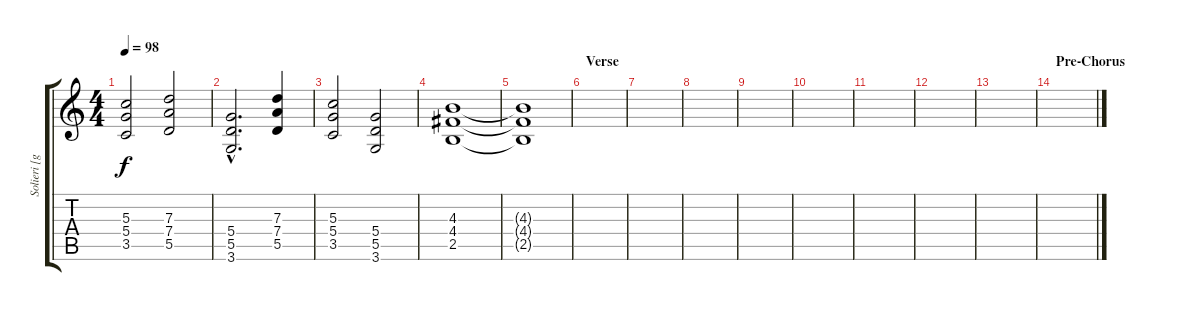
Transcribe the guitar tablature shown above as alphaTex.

\track ("Solieri [guitar]" "Solieri [g") {instrument overdrivenguitar}
\staff {score tabs}
\tuning (E4 B3 G3 D3 A2 E2) {hide}
\ts (4 4)
\tempo 98
\clef g2
\ks c
(5.3 5.4 3.5).2{dy f} (7.3 7.4 5.5).2 |
(5.4{hac} 5.5{hac} 3.6{hac}).2{d} (7.3 7.4 5.5).4 |
(5.3 5.4 3.5).2 (5.4 5.5 3.6).2 |
(4.3 4.4 2.5).1 |
(4.3{t} 4.4{t} 2.5{t}).1 |
\section ("" "Verse")
|
|
|
|
|
|
|
|
\section ("" "Pre-Chorus")
